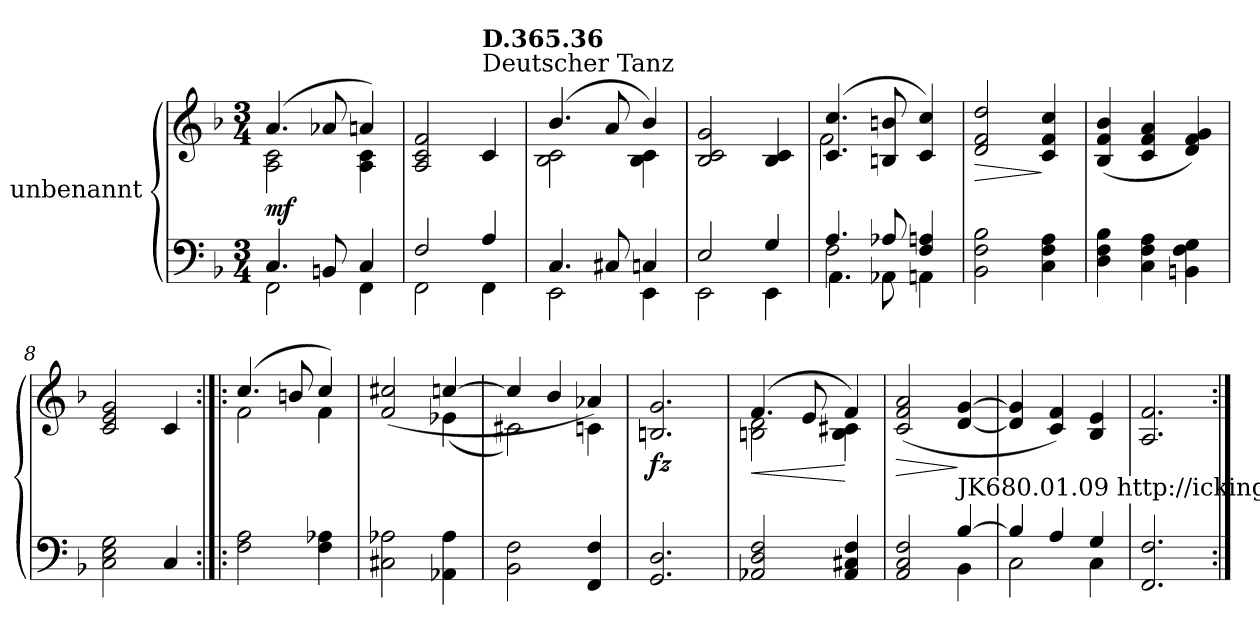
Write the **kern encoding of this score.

**kern	**kern	**dynam
*part1	*part1	*part1
*staff2	*staff1	*staff1/2
*I"unbenannt	*	*
*clefF4	*clefG2	*
*k[b-]	*k[b-]	*
*M3/4	*M3/4	*
=1	=1	=1
*^	*^	*
!	!	!	!	!LO:DY:b
4.C/	2FF\	(4.a/	2A\ 2c\	mf
8BBn/	.	8a-X/	.	.
4C/	4FF\	4an/)	4A\ 4c\	.
*	*	*v	*v	*
=2	=2	=2	=2
2F/	2FF\	2A/ 2c/ 2f/	.
!	!	!LO:TX:a:t=Deutscher Tanz	!
!	!	!LO:TX:a:B:t=D.365.36	!
4A/	4FF\	4c/	.
=3	=3	=3	=3
*	*	*^	*
4.C/	2EE\	(4.b-/	2B-\ 2c\	.
8C#X/	.	8a/	.	.
4Cn/	4EE\	4b-/)	4B-\ 4c\	.
=4	=4	=4	=4	=4
!	!	!LO:TX:a:B:t=F. Schubert	!	!
*	*	*v	*v	*
2E/	2EE\	2B-/ 2c/ 2g/	.
4G/	4EE\	4B-/ 4c/	.
!!LO:LB:g=z
=5	=5	=5	=5
*	*^	*^	*
4.A/	2F\	4.AA\	(4.c/ 4.cc/	2f\	.
8A-X/	.	8AA-X\	8Bn/ 8bn/	.	.
4F/ 4An/	4ryy	4AAn\	4c/ 4cc/)	4ryy	.
=6	=6	=6	=6	=6	=6
!	!	!	!	!	!LO:HP:b
*v	*v	*v	*	*	*
*	*v	*v	*
2BB-\ 2F\ 2B-\	2d/ 2f/ 2dd/	>
4C\ 4F\ 4A\	4c/ 4f/ 4cc/	]
=7	=7	=7
4D\ 4F\ 4B-\	(4B-/ 4f/ 4b-/	.
4C\ 4F\ 4A\	4c/ 4f/ 4a/	.
4BBn\ 4F\ 4G\	4d/ 4f/ 4g/)	.
=8	=8	=8
2C\ 2E\ 2G\	2c/ 2e/ 2g/	.
4C/	4c/	.
!!LO:LB:g=z
=9:|!|:	=9:|!|:	=9:|!|:
*	*^	*
2F\ 2A\	(4.cc/	2f\	.
.	8bn/	.	.
4F\ 4A-X\	4cc/)	4f\	.
=10	=10	=10	=10
2C#X\ 2A-X\	(2f/ 2cc#X/	2ryy	.
4AA-X\ 4A-\	[4ccn/	(4e-X\	.
=11	=11	=11	=11
2BB-\ 2F\	4cc/]	2c#X\)	.
.	4b-/	.	.
4FF/ 4F/	4a-X/)	4cn\	.
=12	=12	=12	=12
!	!	!	!LO:DY:b
*	*v	*v	*
2.GG/ 2.D/	2.Bn/ 2.g/	fz
!!LO:LB:g=z
=13	=13	=13
!	!	!LO:HP:b
*	*^	*
2AA-X/ 2D/ 2F/	(4.f/	2Bn\ 2d\	<
.	8e/	.	.
4AA-/ 4C#X/ 4F/	4f/)	4B\ 4c#X\	[
=14	=14	=14	=14
*^	*	*	*
!	!	!	!	!LO:HP:b
*	*	*v	*v	*
2AA/ 2C/ 2F/	2ryy	(2c/ 2f/ 2a/	>
!LO:TX:a:t=JK680.01.09 http&colon;//icking-music-archive.org	!	!	!
[4B-/	4BB-\	[4d/ [4g/	]
=15	=15	=15	=15
4B-/]	2C\	4d/] 4g/]	.
4A/	.	4c/ 4f/)	.
4G/	4C\	4B-/ 4e/	.
*v	*v	*	*
=16	=16	=16
2.FF/ 2.F/	2.A/ 2.f/	.
=:|!	=:|!	=:|!
*-	*-	*-
